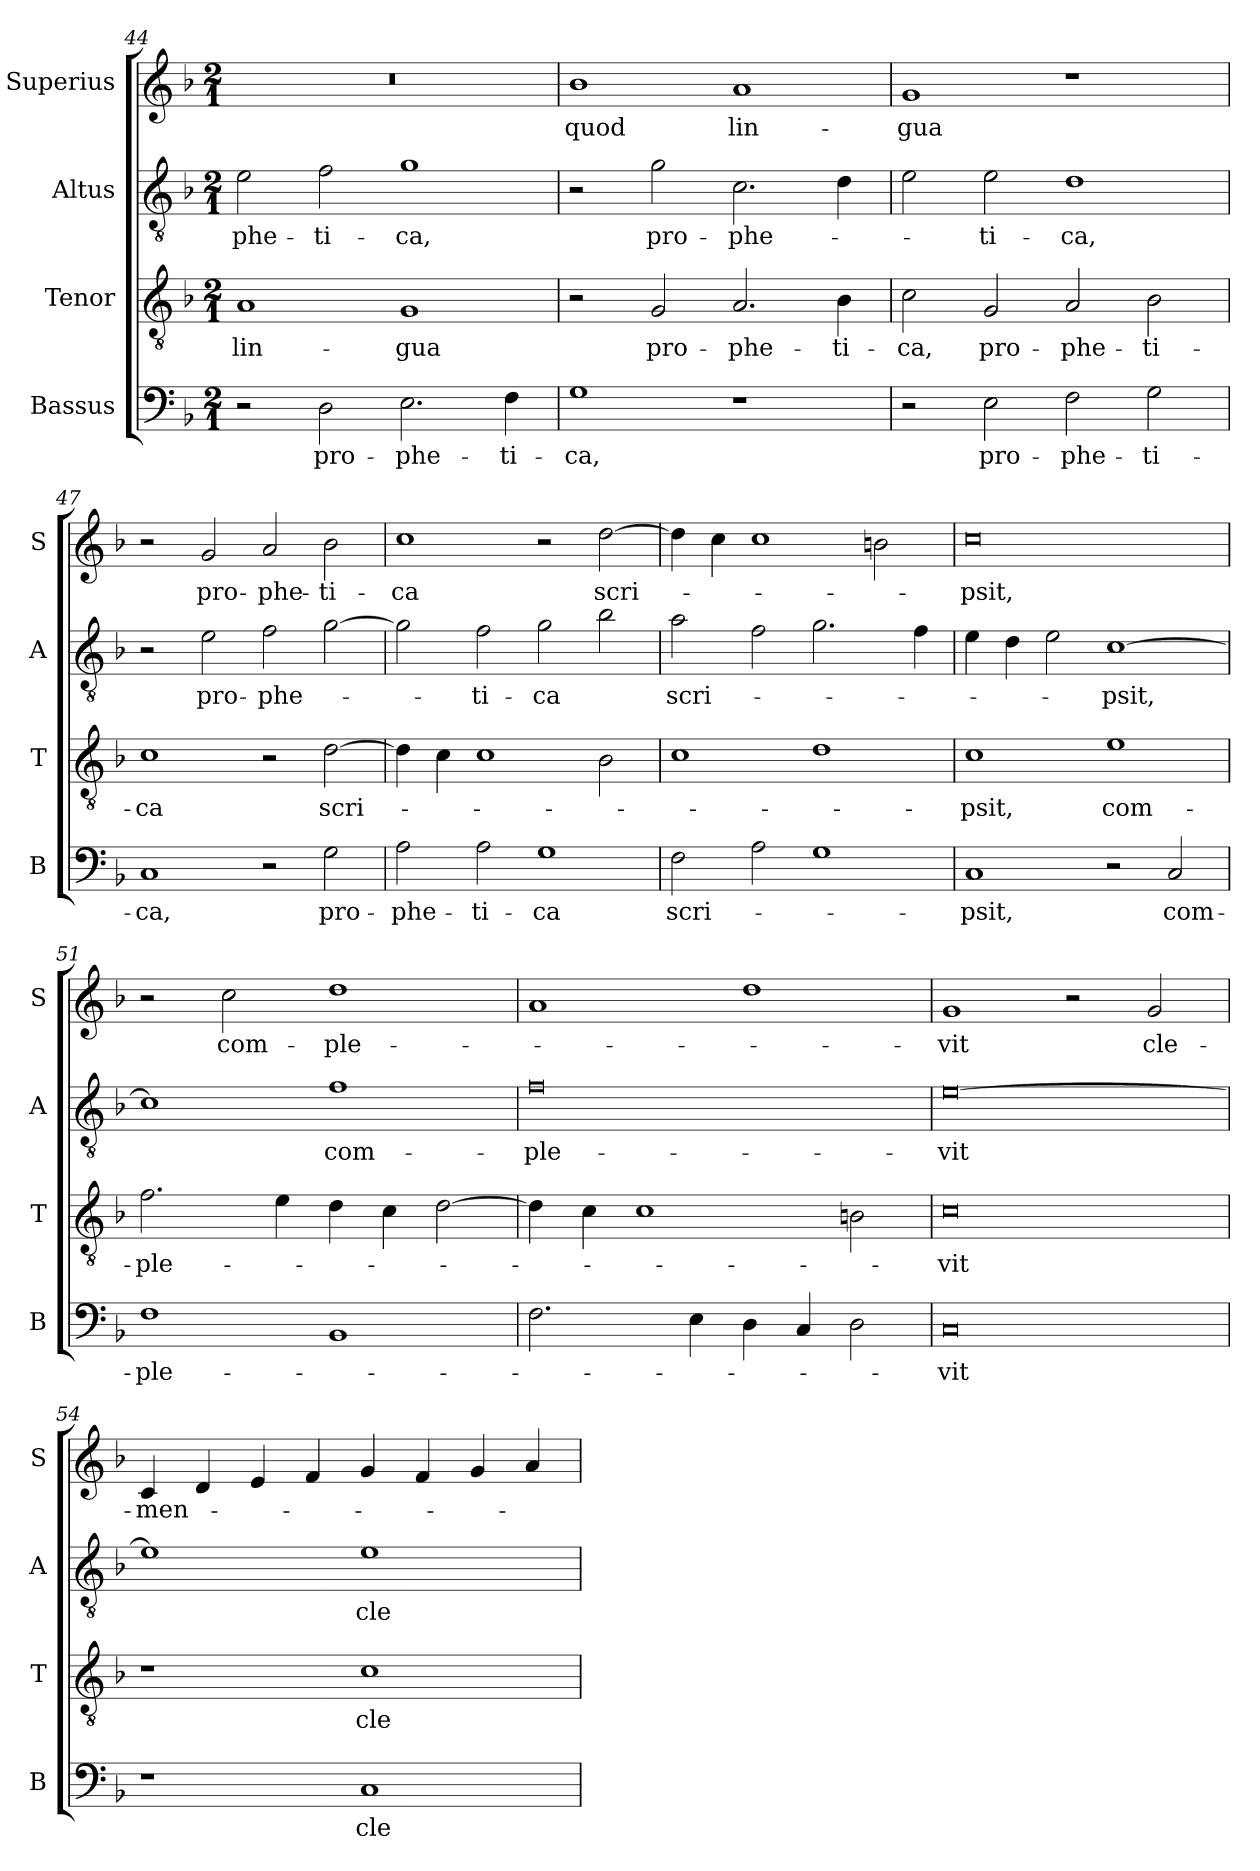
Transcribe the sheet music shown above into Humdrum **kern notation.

**kern	**text	**kern	**text	**kern	**text	**kern	**text
*part4	*part4	*part3	*part3	*part2	*part2	*part1	*part1
*staff4	*staff4	*staff3	*staff3	*staff2	*staff2	*staff1	*staff1
*I"Bassus	*	*I"Tenor	*	*I"Altus	*	*I"Superius	*
*I'B	*	*I'T	*	*I'A	*	*I'S	*
*clefF4	*	*clefGv2	*	*clefGv2	*	*clefG2	*
*k[b-]	*	*k[b-]	*	*k[b-]	*	*k[b-]	*
*d:	*	*d:	*	*d:	*	*d:	*
*M2/1	*	*M2/1	*	*M2/1	*	*M2/1	*
=44	=44	=44	=44	=44	=44	=44	=44
2r	.	1A	lin-	2e	-phe-	0r	.
2D	pro-	.	.	2f	-ti-	.	.
2.E	-phe-	1G	-gua	1g	-ca,	.	.
4F	-ti-	.	.	.	.	.	.
=45	=45	=45	=45	=45	=45	=45	=45
1G	-ca,	2r	.	2r	.	1b-	quod
.	.	2G	pro-	2g	pro-	.	.
1r	.	2.A	-phe-	2.c	-phe-	1a	lin-
.	.	4B-	-ti-	4d	.	.	.
=46	=46	=46	=46	=46	=46	=46	=46
2r	.	2c	-ca,	2e	.	1g	-gua
2E	pro-	2G	pro-	2e	-ti-	.	.
2F	-phe-	2A	-phe-	1d	-ca,	1r	.
2G	-ti-	2B-	-ti-	.	.	.	.
=47	=47	=47	=47	=47	=47	=47	=47
1C	-ca,	1c	-ca	2r	.	2r	.
.	.	.	.	2e	pro-	2g	pro-
2r	.	2r	.	2f	-phe-	2a	-phe-
2G	pro-	[2d	scri-	[2g	.	2b-	-ti-
=48	=48	=48	=48	=48	=48	=48	=48
2A	-phe-	4d]	.	2g]	.	1cc	-ca
.	.	4c	.	.	.	.	.
2A	-ti-	1c	.	2f	-ti-	.	.
1G	-ca	.	.	2g	-ca	2r	.
.	.	2B-	.	2b-	.	[2dd	scri-
=49	=49	=49	=49	=49	=49	=49	=49
2F	scri-	1c	.	2a	scri-	4dd]	.
.	.	.	.	.	.	4cc	.
2A	.	.	.	2f	.	1cc	.
1G	.	1d	.	2.g	.	.	.
.	.	.	.	.	.	2bn	.
.	.	.	.	4f	.	.	.
=50	=50	=50	=50	=50	=50	=50	=50
1C	-psit,	1c	-psit,	4e	.	0cc	-psit,
.	.	.	.	4d	.	.	.
.	.	.	.	2e	.	.	.
2r	.	1e	com-	[1c	-psit,	.	.
2C	com-	.	.	.	.	.	.
=51	=51	=51	=51	=51	=51	=51	=51
1F	-ple-	2.f	-ple-	1c]	.	2r	.
.	.	.	.	.	.	2cc	com-
.	.	4e	.	.	.	.	.
1BB-	.	4d	.	1f	com-	1dd	-ple-
.	.	4c	.	.	.	.	.
.	.	[2d	.	.	.	.	.
=52	=52	=52	=52	=52	=52	=52	=52
2.F	.	4d]	.	0f	-ple-	1a	.
.	.	4c	.	.	.	.	.
.	.	1c	.	.	.	.	.
4E	.	.	.	.	.	.	.
4D	.	.	.	.	.	1dd	.
4C	.	.	.	.	.	.	.
2D	.	2Bn	.	.	.	.	.
=53	=53	=53	=53	=53	=53	=53	=53
0C	-vit	0c	-vit	[0e	-vit	1g	-vit
.	.	.	.	.	.	2r	.
.	.	.	.	.	.	2g	cle-
=54	=54	=54	=54	=54	=54	=54	=54
1r	.	1r	.	1e]	.	4c	-men-
.	.	.	.	.	.	4d	.
.	.	.	.	.	.	4e	.
.	.	.	.	.	.	4f	.
1C	cle-	1c	cle-	1e	cle-	4g	.
.	.	.	.	.	.	4f	.
.	.	.	.	.	.	4g	.
.	.	.	.	.	.	4a	.
=	=	=	=	=	=	=	=
*-	*-	*-	*-	*-	*-	*-	*-
